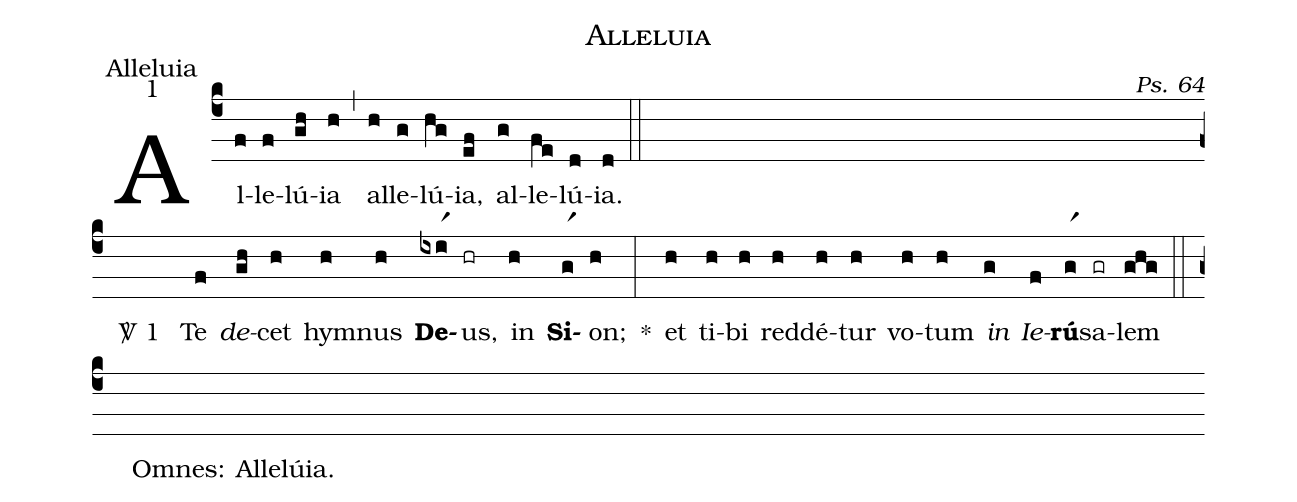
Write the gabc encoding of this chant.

name:Alleluia;
office-part:Alleluia;
mode:1;
commentary:Ps. 64;
%%
(c4) Al(f)le(f)lú(gh)ia(h) (,) al(h)le(g)lú(hg)ia,(ef) al(g)le(fe)lú(d)ia.(d) (::Z) <sp>V/</sp> 1 () Te(f) <i>de</i>(gh)cet(h) hym(h)nus(h) <b>De</b>(ixir1)us,(hr) in(h) <b>Si</b>(gr1)on;(h) *(:) et(h) ti(h)bi(h) red(h)dé(h)tur(h) vo(h)tum(h) <i>in</i>(g) <i>Ie</i>(f)<b>rú</b>(gr1)sa(gr)lem(ghg) (::) () Omnes: Allelúia.()
